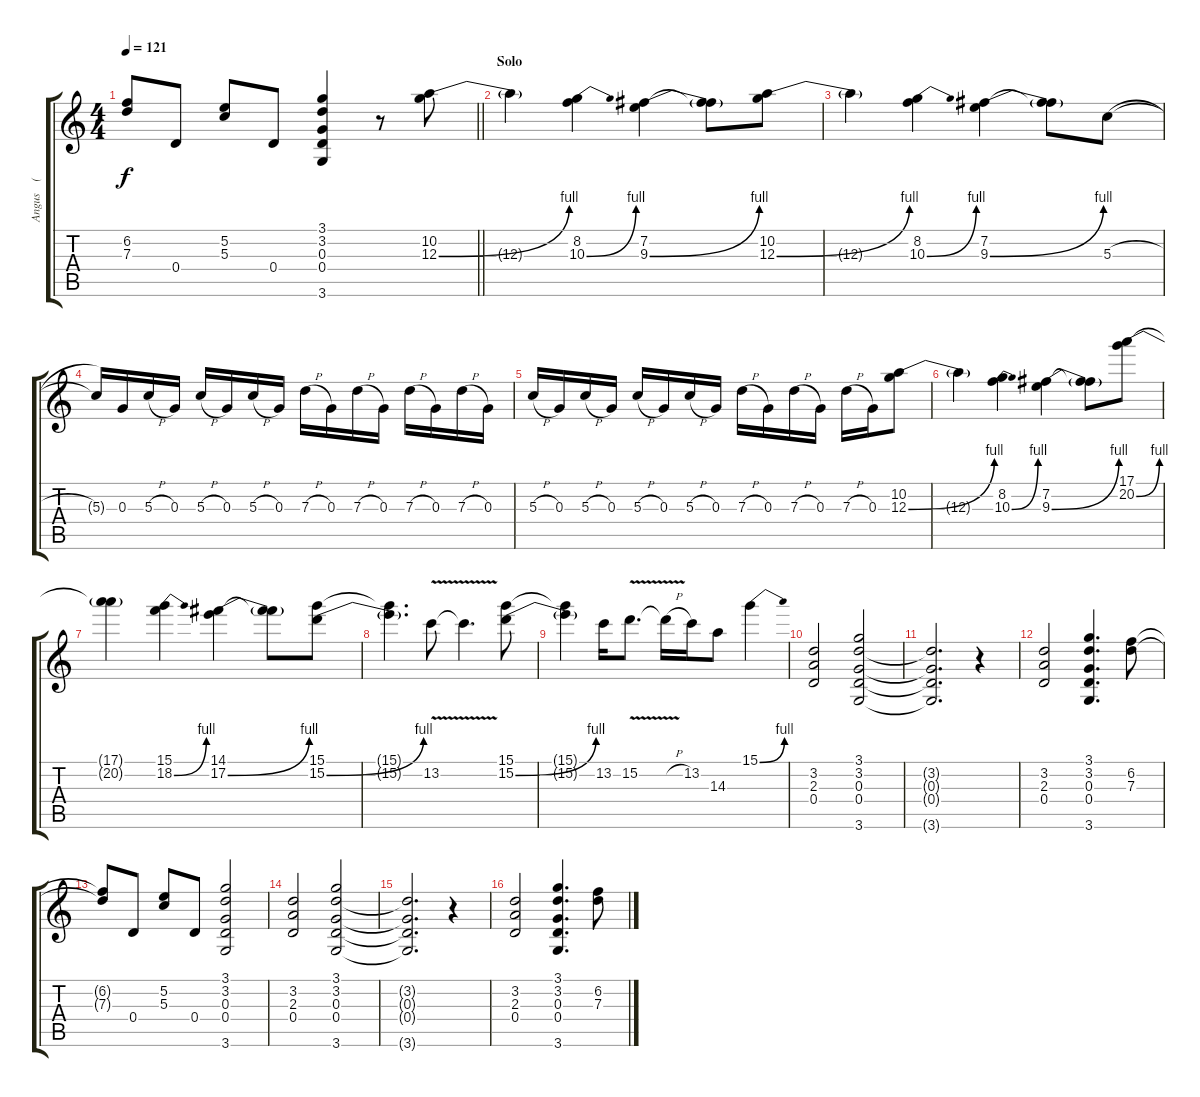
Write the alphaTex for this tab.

\track ("Angus    (Lead)" "Angus    (") {instrument overdrivenguitar}
\staff {score tabs}
\tuning (E4 B3 G3 D3 A2 E2) {hide}
\ts (4 4)
\tempo 121
\clef g2
\barLineRight lightlight
\ks c
(6.2{t} 7.3{t}).8{dy f} 0.4.8 (5.2 5.3).8 0.4.8 (3.1 3.2 0.3 0.4 3.6).4 r.8 (10.2 12.3{be (bend 0 0 60 4)}).8 |
\section ("" "Solo")
12.3{t}.4 (8.2 10.3{be (bend 0 0 60 4)}).4 (7.2 9.3{be (bend 0 0 60 4)}).4 (7.2{t} 9.3{t}).8 (10.2 12.3{be (bend 0 0 60 4)}).8 |
12.3{t}.4 (8.2 10.3{be (bend 0 0 60 4)}).4 (7.2 9.3{be (bend 0 0 60 4)}).4 (7.2{t} 9.3{t}).8 5.3{h}.8 |
5.3{t}.16 0.3.16 5.3{h}.16 0.3.16 5.3{h}.16 0.3.16 5.3{h}.16 0.3.16 7.3{h}.16 0.3.16 7.3{h}.16 0.3.16 7.3{h}.16 0.3.16 7.3{h}.16 0.3.16 |
5.3{h}.16 0.3.16 5.3{h}.16 0.3.16 5.3{h}.16 0.3.16 5.3{h}.16 0.3.16 7.3{h}.16 0.3.16 7.3{h}.16 0.3.16 7.3{h}.16 0.3.16 (10.2 12.3{be (bend 0 0 60 4)}).8 |
12.3{t}.4 (8.2 10.3{be (bend 0 0 60 4)}).4 (7.2 9.3{be (bend 0 0 60 4)}).4 (7.2{t} 9.3{t}).8 (17.1 20.2{be (bend 0 0 60 4)}).8 |
(17.1{t} 20.2{t}).4 (15.1 18.2{be (bend 0 0 60 4)}).4 (14.1 17.2{be (bend 0 0 60 4)}).4 (14.1{t} 17.2{t}).8 (15.1 15.2{be (bend 0 0 60 4)}).8 |
(15.1{t} 15.2{t}).4{d} 13.2{v}.8 13.2{t}.4{d} (15.1 15.2{be (bend 0 0 60 4)}).8 |
(15.1{t} 15.2{t}).4 13.2.16 15.2{v}.8{d} 15.2{h t}.16 13.2.16 14.3.8 15.1{be (bend 0 0 60 4)}.4 |
(3.2 2.3 0.4).2 (3.1 3.2 0.3 0.4 3.6).2 |
(3.2{t} 0.3{t} 0.4{t} 3.6{t}).2{d} r.4 |
(3.2 2.3 0.4).2 (3.1 3.2 0.3 0.4 3.6).4{d} (6.2 7.3).8 |
(6.2{t} 7.3{t}).8 0.4.8 (5.2 5.3).8 0.4.8 (3.1 3.2 0.3 0.4 3.6).2 |
(3.2 2.3 0.4).2 (3.1 3.2 0.3 0.4 3.6).2 |
(3.2{t} 0.3{t} 0.4{t} 3.6{t}).2{d} r.4 |
(3.2 2.3 0.4).2 (3.1 3.2 0.3 0.4 3.6).4{d} (6.2 7.3).8
